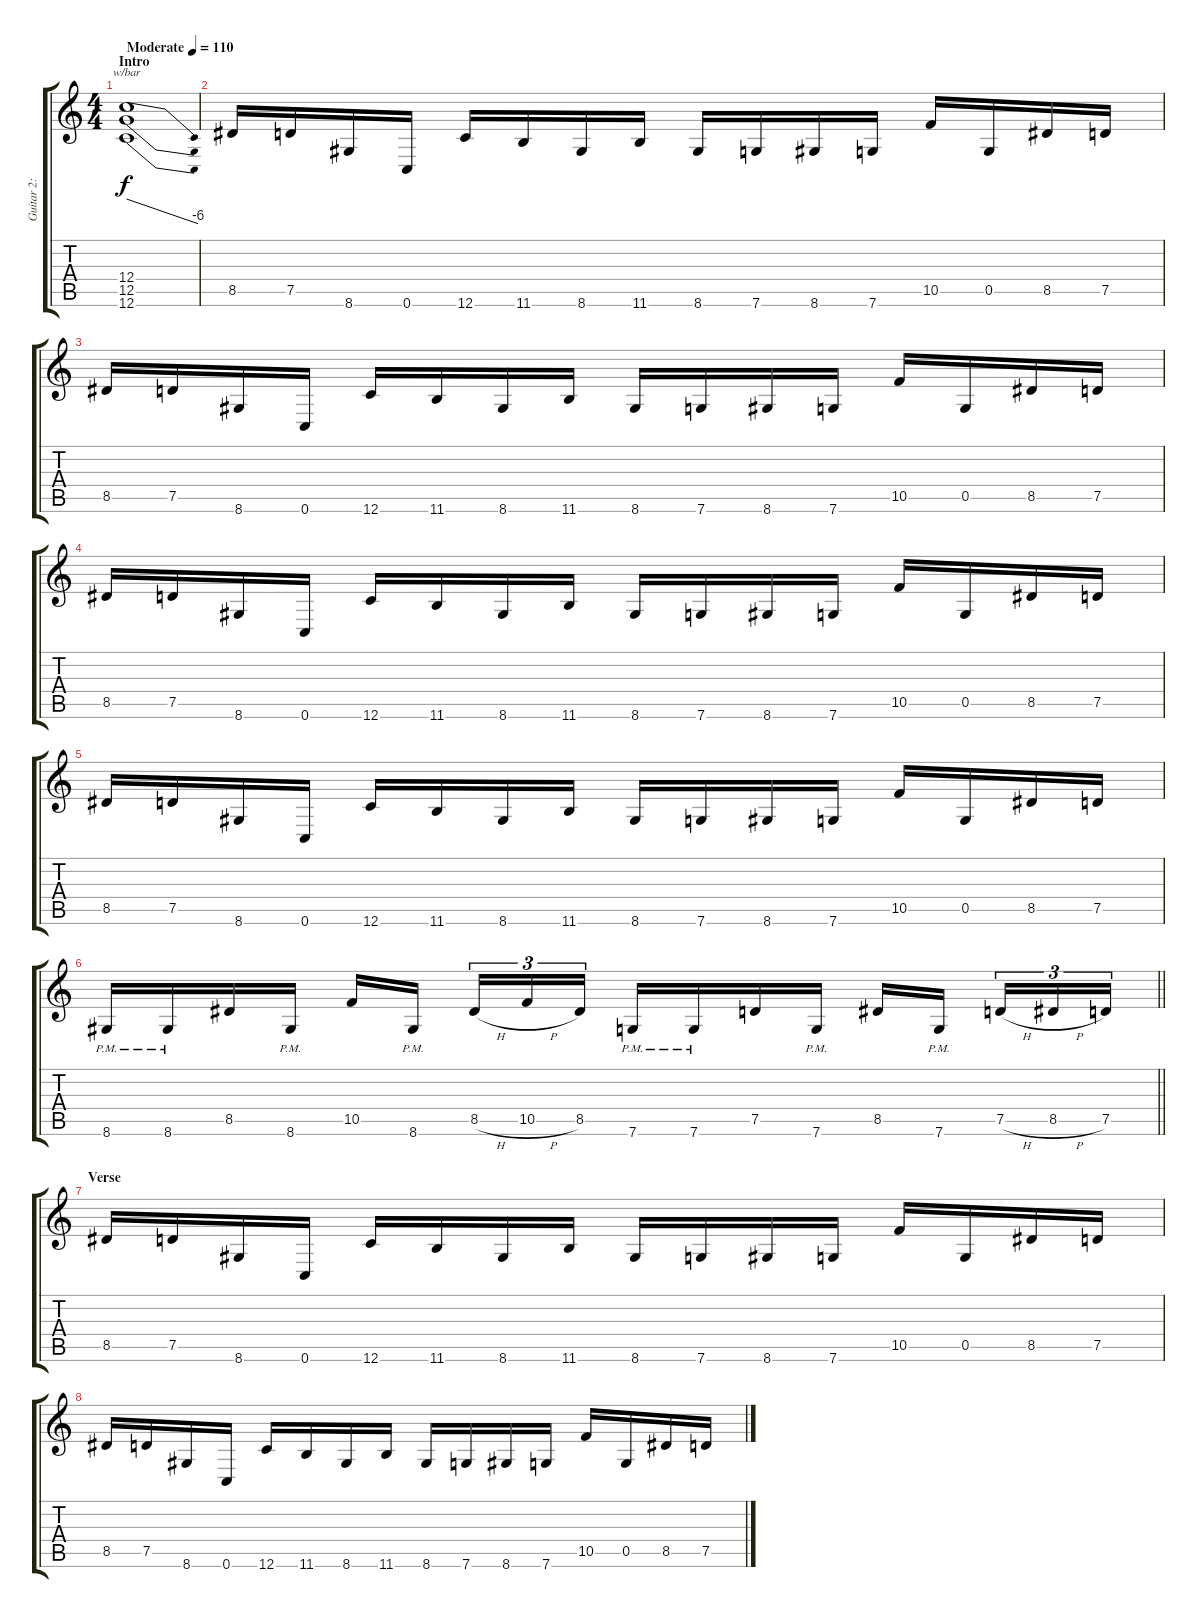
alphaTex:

\track ("Guitar 2: Johan" "Guitar 2: ") {instrument overdrivenguitar}
\staff {score tabs}
\tuning (D4 A3 F3 C3 G2 C2) {hide}
\ts (4 4)
\section ("" "Intro")
\tempo (110 "Moderate")
\clef g2
\ks c
(12.4 12.5 12.6).1{tbe (dive default 0 0 60 -24) dy f instrument overdrivenguitar} |
8.5.16 7.5.16 8.6.16 0.6.16 12.6.16 11.6.16 8.6.16 11.6.16 8.6.16 7.6.16 8.6.16 7.6.16 10.5.16 0.5.16 8.5.16 7.5.16 |
8.5.16 7.5.16 8.6.16 0.6.16 12.6.16 11.6.16 8.6.16 11.6.16 8.6.16 7.6.16 8.6.16 7.6.16 10.5.16 0.5.16 8.5.16 7.5.16 |
8.5.16 7.5.16 8.6.16 0.6.16 12.6.16 11.6.16 8.6.16 11.6.16 8.6.16 7.6.16 8.6.16 7.6.16 10.5.16 0.5.16 8.5.16 7.5.16 |
8.5.16 7.5.16 8.6.16 0.6.16 12.6.16 11.6.16 8.6.16 11.6.16 8.6.16 7.6.16 8.6.16 7.6.16 10.5.16 0.5.16 8.5.16 7.5.16 |
\barLineRight lightlight
8.6{pm}.16 8.6{pm}.16 8.5.16 8.6{pm}.16 10.5.16 8.6{pm}.16{beam splitsecondary} 8.5{h}.16{tu (3 2)} 10.5{h}.16{tu (3 2)} 8.5.16{tu (3 2)} 7.6{pm}.16 7.6{pm}.16 7.5.16 7.6{pm}.16 8.5.16 7.6{pm}.16{beam splitsecondary} 7.5{h}.16{tu (3 2)} 8.5{h}.16{tu (3 2)} 7.5.16{tu (3 2)} |
\section ("" "Verse")
8.5.16 7.5.16 8.6.16 0.6.16 12.6.16 11.6.16 8.6.16 11.6.16 8.6.16 7.6.16 8.6.16 7.6.16 10.5.16 0.5.16 8.5.16 7.5.16 |
8.5.16 7.5.16 8.6.16 0.6.16 12.6.16 11.6.16 8.6.16 11.6.16 8.6.16 7.6.16 8.6.16 7.6.16 10.5.16 0.5.16 8.5.16 7.5.16
